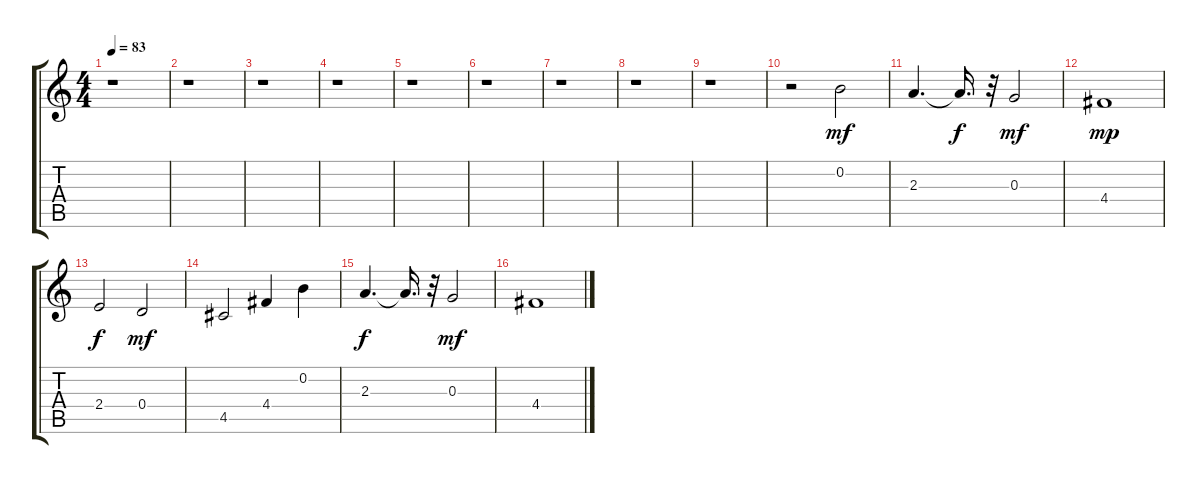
\track "" {instrument overdrivenguitar}
\staff {score tabs}
\tuning (E4 B3 G3 D3 A2 E2) {hide}
\ts (4 4)
\tempo 83
\clef g2
\ks c
r.1{dy mf} |
r.1 |
r.1 |
r.1 |
r.1 |
r.1 |
r.1 |
r.1 |
r.1 |
r.2 0.2.2{txt ""} |
2.3.4{d} 2.3{t}.16{d dy f} r.32 0.3.2{dy mf} |
4.4.1{dy mp} |
2.4.2{dy f} 0.4.2{dy mf} |
4.5.2 4.4.4 0.2.4 |
2.3.4{d dy f} 2.3{t}.16{d} r.32 0.3.2{dy mf} |
4.4.1
